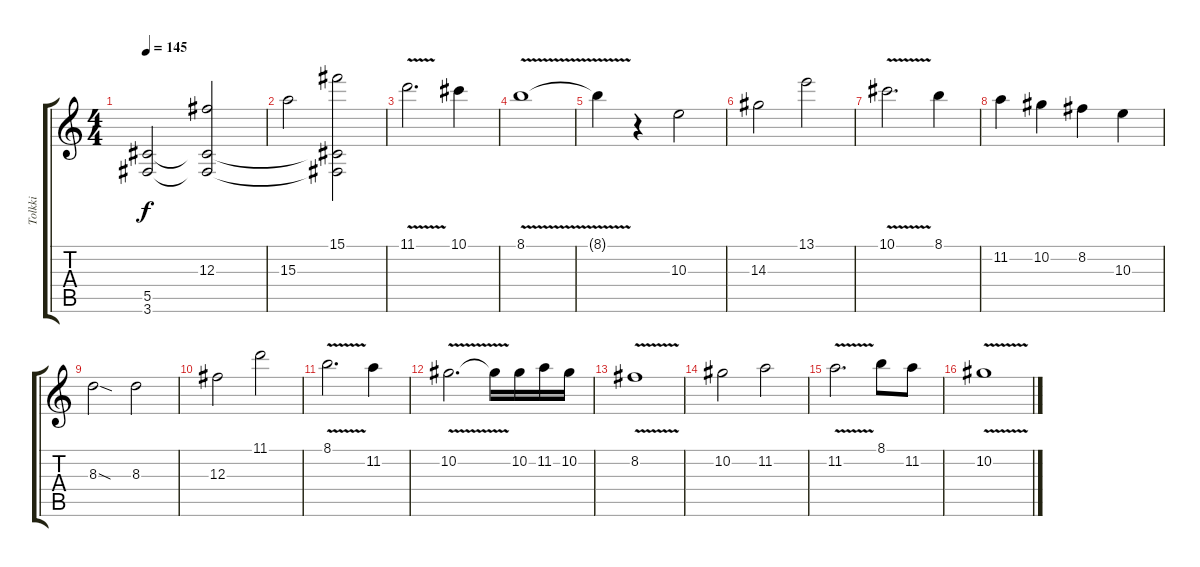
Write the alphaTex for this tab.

\track ("Tolkki" "Tolkki") {instrument overdrivenguitar}
\staff {score tabs}
\tuning (Eb4 Bb3 Gb3 Db3 Ab2 Eb2) {hide}
\ts (4 4)
\tempo 145
\clef g2
\ks c
(5.5 3.6).2{dy f} (12.3 5.5{t} 3.6{t}).2 |
15.3.2 (15.1 5.5{t} 3.6{t}).2 |
11.1{v}.2{d} 10.1.4 |
8.1{v}.1 |
8.1{t}.4 r.4 10.3.2 |
14.3.2 13.1.2 |
10.1{v}.2{d} 8.1.4 |
11.2.4 10.2.4 8.2.4 10.3.4 |
8.3{sod}.2 8.3.2 |
12.3.2 11.1.2 |
8.1{v}.2{d} 11.2.4 |
10.2{v}.2{d} 10.2{t}.16 10.2.16 11.2.16 10.2.16 |
8.2{v}.1 |
10.2.2 11.2.2 |
11.2{v}.2{d} 8.1.8 11.2.8 |
10.2{v}.1
